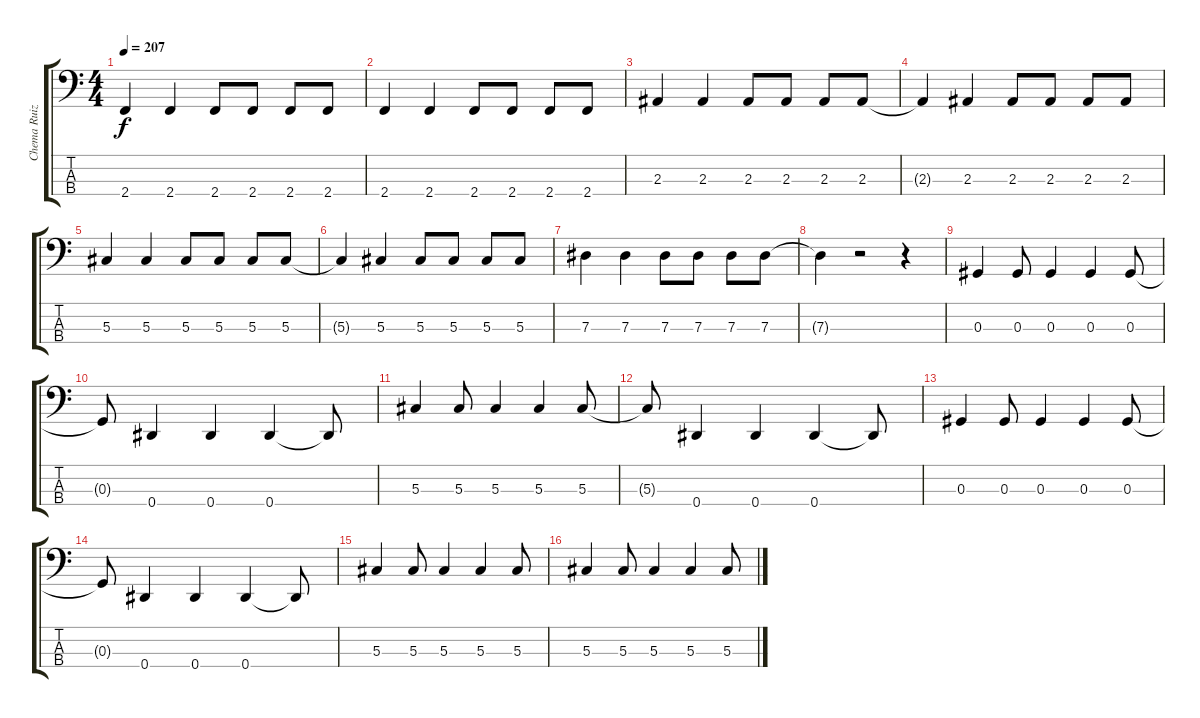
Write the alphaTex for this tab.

\track ("Chema Ruiz" "Chema Ruiz") {instrument electricbasspick}
\staff {score tabs}
\tuning (Gb2 Db2 Ab1 Eb1) {hide}
\ts (4 4)
\tempo 207
\clef f4
\ks c
2.4.4{dy f} 2.4.4 2.4.8 2.4.8 2.4.8 2.4.8 |
2.4.4 2.4.4 2.4.8 2.4.8 2.4.8 2.4.8 |
2.3.4 2.3.4 2.3.8 2.3.8 2.3.8 2.3.8 |
2.3{t}.4 2.3.4 2.3.8 2.3.8 2.3.8 2.3.8 |
5.3.4 5.3.4 5.3.8 5.3.8 5.3.8 5.3.8 |
5.3{t}.4 5.3.4 5.3.8 5.3.8 5.3.8 5.3.8 |
7.3.4 7.3.4 7.3.8 7.3.8 7.3.8 7.3.8 |
7.3{t}.4 r.2 r.4 |
0.3.4 0.3.8 0.3.4 0.3.4 0.3.8 |
0.3{t}.8 0.4.4 0.4.4 0.4.4 0.4{t}.8 |
5.3.4 5.3.8 5.3.4 5.3.4 5.3.8 |
5.3{t}.8 0.4.4 0.4.4 0.4.4 0.4{t}.8 |
0.3.4 0.3.8 0.3.4 0.3.4 0.3.8 |
0.3{t}.8 0.4.4 0.4.4 0.4.4 0.4{t}.8 |
5.3.4 5.3.8 5.3.4 5.3.4 5.3.8 |
5.3.4 5.3.8 5.3.4 5.3.4 5.3.8
